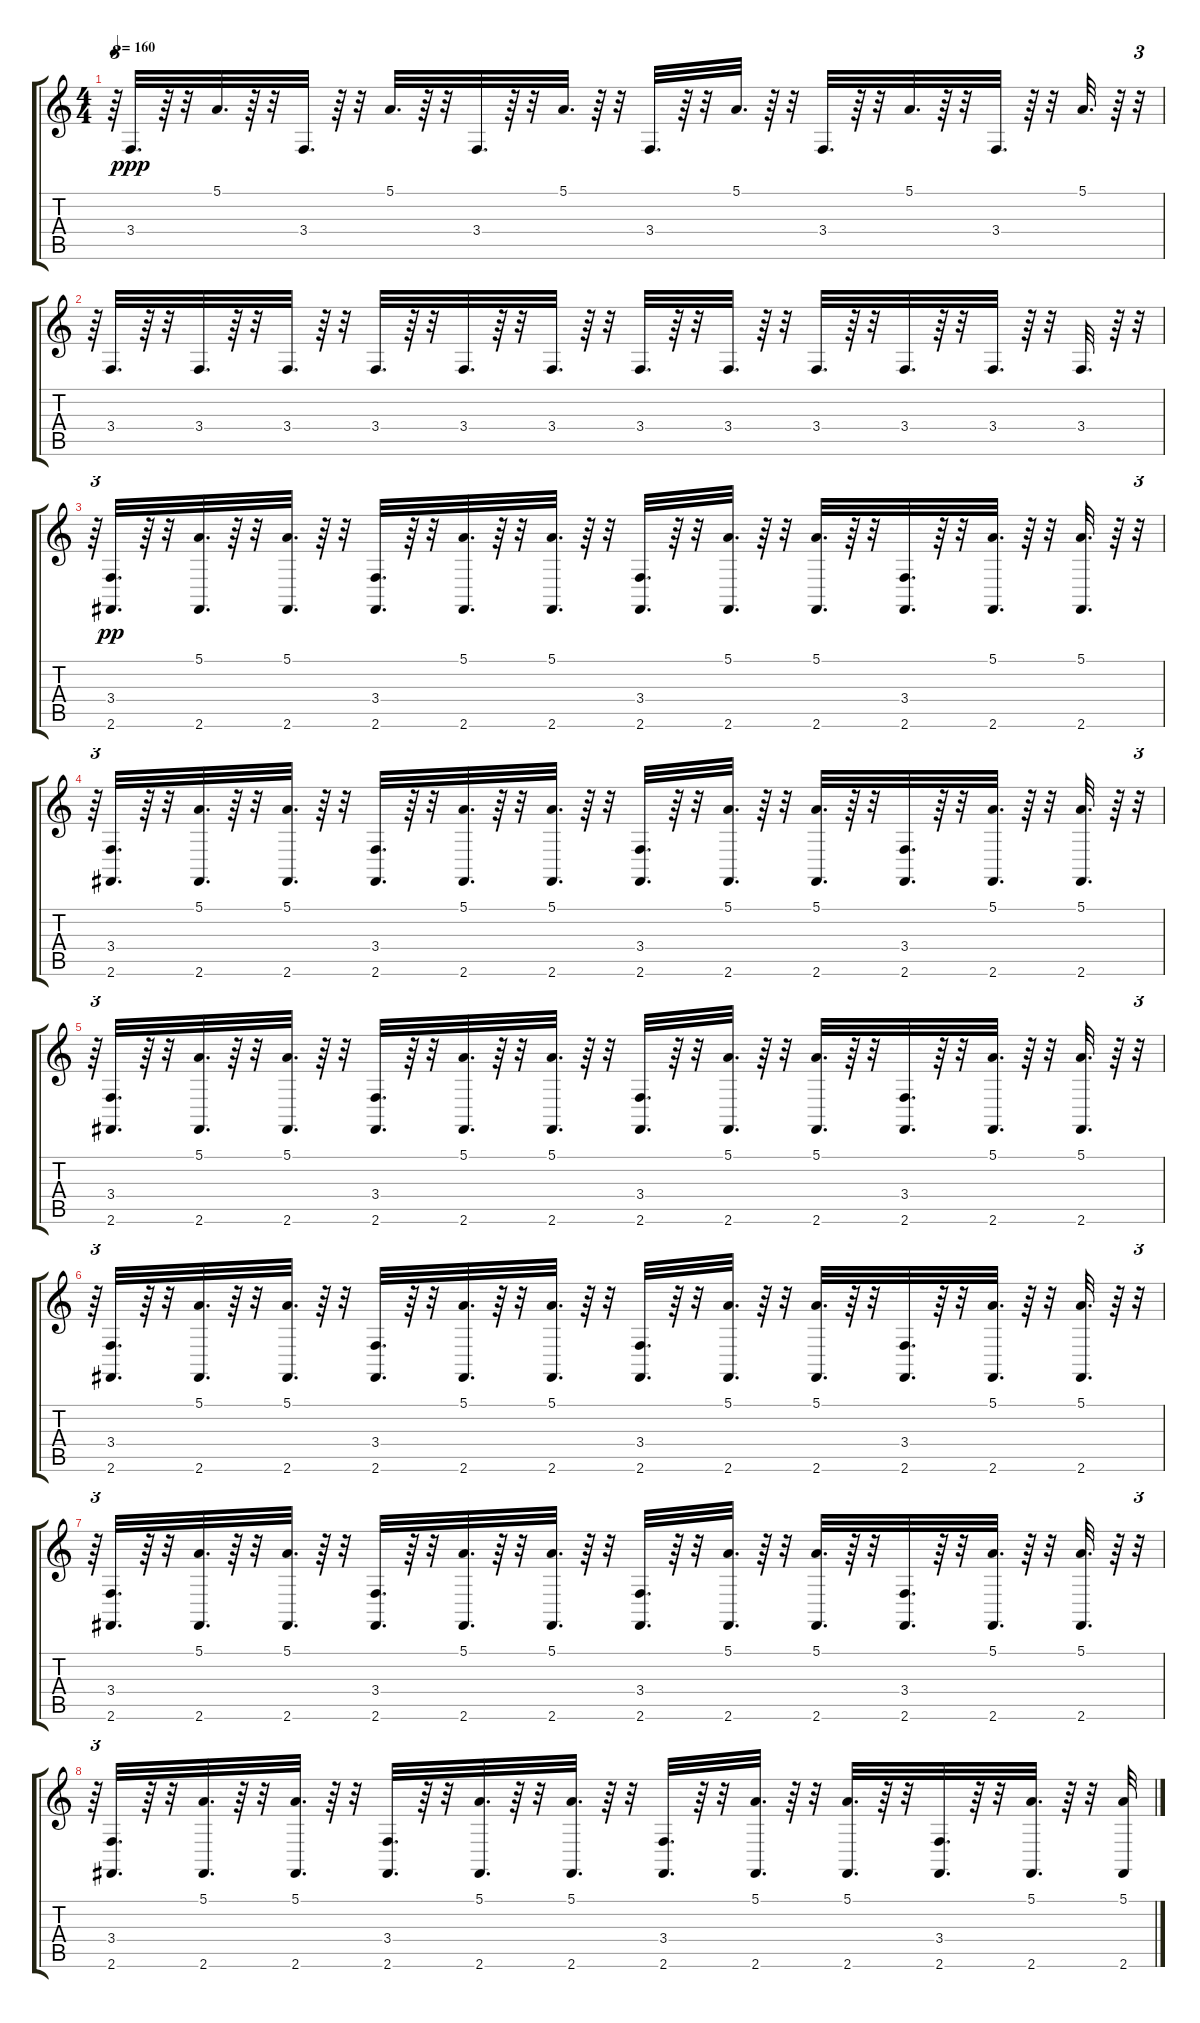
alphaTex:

\track "" {instrument musicbox}
\staff {score tabs}
\tuning (E4 B3 G3 D3 A2 E2) {hide}
\ts (4 4)
\tempo 160
\clef g2
\ks c
r.64{tu (3 2) dy ppp} 3.4.32{d} r.64 r.32 5.1.32{d} r.64 r.32 3.4.32{d} r.64 r.32 5.1.32{d} r.64 r.32 3.4.32{d} r.64 r.32 5.1.32{d} r.64 r.32 3.4.32{d} r.64 r.32 5.1.32{d} r.64 r.32 3.4.32{d} r.64 r.32 5.1.32{d} r.64 r.32 3.4.32{d} r.64 r.32 5.1.32{d} r.64 r.32{tu (3 2)} |
r.64{tu (3 2)} 3.4.32{d} r.64 r.32 3.4.32{d} r.64 r.32 3.4.32{d} r.64 r.32 3.4.32{d} r.64 r.32 3.4.32{d} r.64 r.32 3.4.32{d} r.64 r.32 3.4.32{d} r.64 r.32 3.4.32{d} r.64 r.32 3.4.32{d} r.64 r.32 3.4.32{d} r.64 r.32 3.4.32{d} r.64 r.32 3.4.32{d} r.64 r.32{tu (3 2)} |
r.64{tu (3 2)} (3.4 2.6).32{d dy pp} r.64 r.32 (5.1 2.6).32{d} r.64 r.32 (5.1 2.6).32{d} r.64 r.32 (3.4 2.6).32{d} r.64 r.32 (5.1 2.6).32{d} r.64 r.32 (5.1 2.6).32{d} r.64 r.32 (3.4 2.6).32{d} r.64 r.32 (5.1 2.6).32{d} r.64 r.32 (5.1 2.6).32{d} r.64 r.32 (3.4 2.6).32{d} r.64 r.32 (5.1 2.6).32{d} r.64 r.32 (5.1 2.6).32{d} r.64 r.32{tu (3 2)} |
r.64{tu (3 2)} (3.4 2.6).32{d} r.64 r.32 (5.1 2.6).32{d} r.64 r.32 (5.1 2.6).32{d} r.64 r.32 (3.4 2.6).32{d} r.64 r.32 (5.1 2.6).32{d} r.64 r.32 (5.1 2.6).32{d} r.64 r.32 (3.4 2.6).32{d} r.64 r.32 (5.1 2.6).32{d} r.64 r.32 (5.1 2.6).32{d} r.64 r.32 (3.4 2.6).32{d} r.64 r.32 (5.1 2.6).32{d} r.64 r.32 (5.1 2.6).32{d} r.64 r.32{tu (3 2)} |
r.64{tu (3 2)} (3.4 2.6).32{d} r.64 r.32 (5.1 2.6).32{d} r.64 r.32 (5.1 2.6).32{d} r.64 r.32 (3.4 2.6).32{d} r.64 r.32 (5.1 2.6).32{d} r.64 r.32 (5.1 2.6).32{d} r.64 r.32 (3.4 2.6).32{d} r.64 r.32 (5.1 2.6).32{d} r.64 r.32 (5.1 2.6).32{d} r.64 r.32 (3.4 2.6).32{d} r.64 r.32 (5.1 2.6).32{d} r.64 r.32 (5.1 2.6).32{d} r.64 r.32{tu (3 2)} |
r.64{tu (3 2)} (3.4 2.6).32{d} r.64 r.32 (5.1 2.6).32{d} r.64 r.32 (5.1 2.6).32{d} r.64 r.32 (3.4 2.6).32{d} r.64 r.32 (5.1 2.6).32{d} r.64 r.32 (5.1 2.6).32{d} r.64 r.32 (3.4 2.6).32{d} r.64 r.32 (5.1 2.6).32{d} r.64 r.32 (5.1 2.6).32{d} r.64 r.32 (3.4 2.6).32{d} r.64 r.32 (5.1 2.6).32{d} r.64 r.32 (5.1 2.6).32{d} r.64 r.32{tu (3 2)} |
r.64{tu (3 2)} (3.4 2.6).32{d} r.64 r.32 (5.1 2.6).32{d} r.64 r.32 (5.1 2.6).32{d} r.64 r.32 (3.4 2.6).32{d} r.64 r.32 (5.1 2.6).32{d} r.64 r.32 (5.1 2.6).32{d} r.64 r.32 (3.4 2.6).32{d} r.64 r.32 (5.1 2.6).32{d} r.64 r.32 (5.1 2.6).32{d} r.64 r.32 (3.4 2.6).32{d} r.64 r.32 (5.1 2.6).32{d} r.64 r.32 (5.1 2.6).32{d} r.64 r.32{tu (3 2)} |
r.64{tu (3 2)} (3.4 2.6).32{d} r.64 r.32 (5.1 2.6).32{d} r.64 r.32 (5.1 2.6).32{d} r.64 r.32 (3.4 2.6).32{d} r.64 r.32 (5.1 2.6).32{d} r.64 r.32 (5.1 2.6).32{d} r.64 r.32 (3.4 2.6).32{d} r.64 r.32 (5.1 2.6).32{d} r.64 r.32 (5.1 2.6).32{d} r.64 r.32 (3.4 2.6).32{d} r.64 r.32 (5.1 2.6).32{d} r.64 r.32 (5.1 2.6).32
